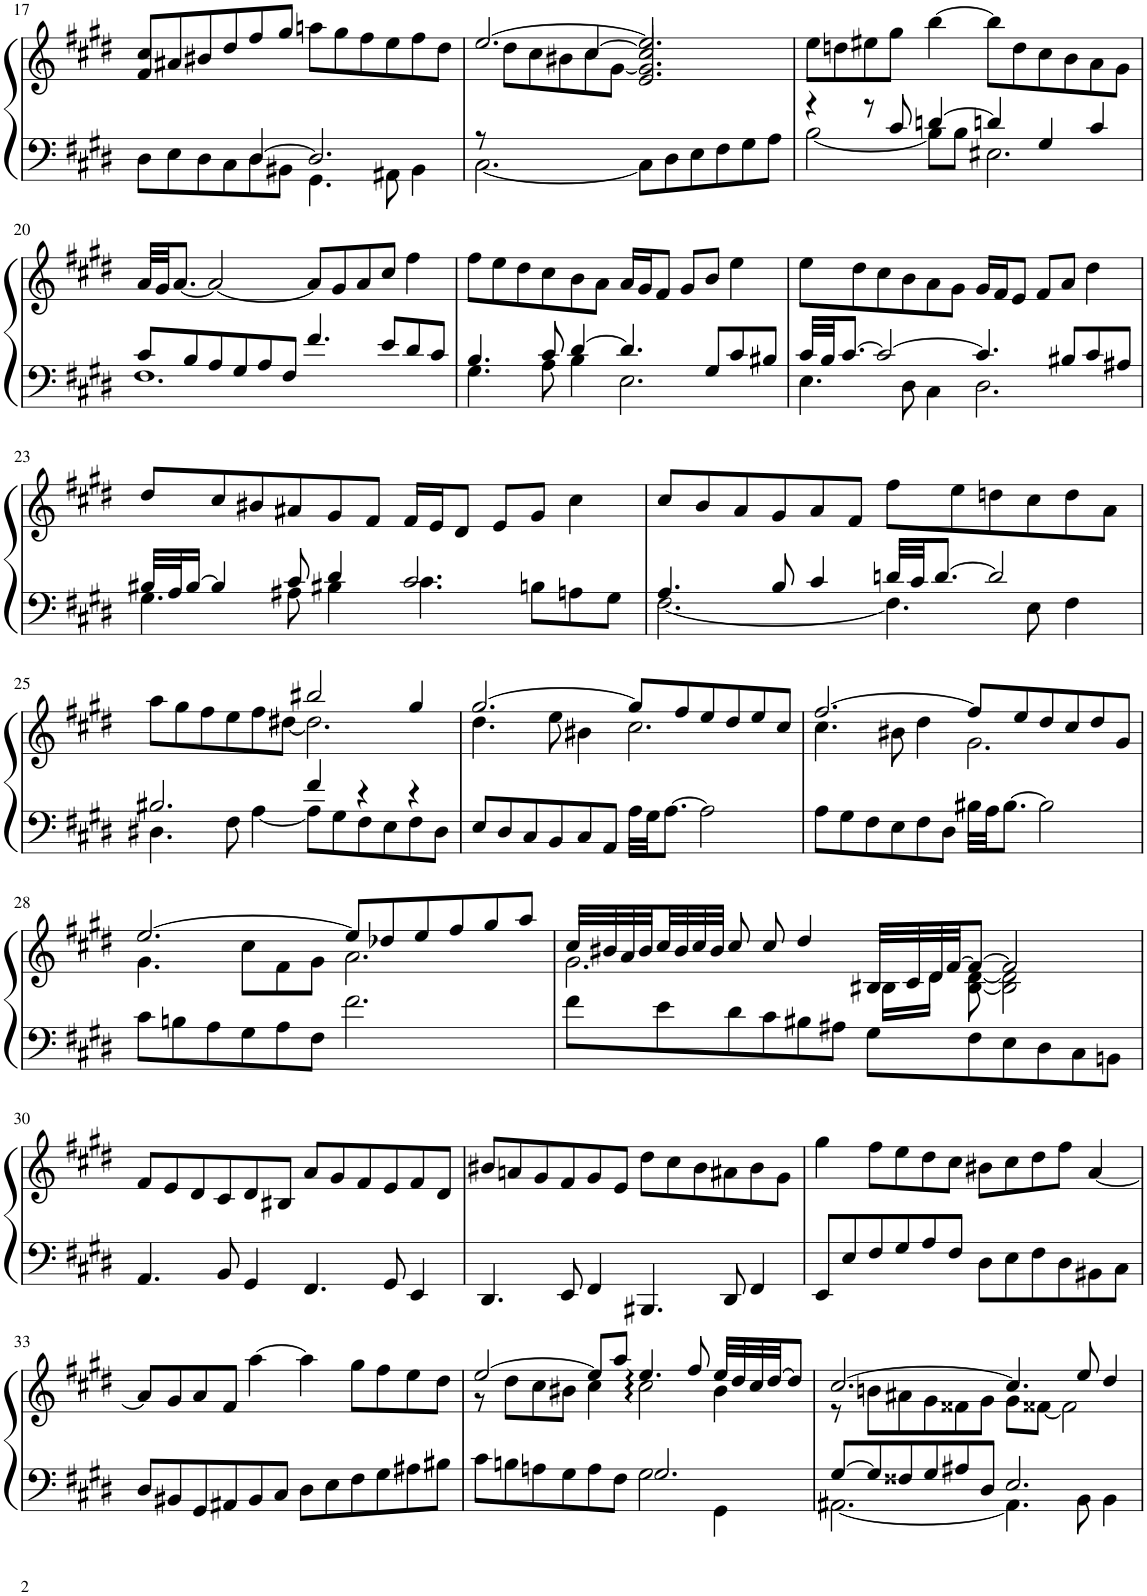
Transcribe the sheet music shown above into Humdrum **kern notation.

**kern	**kern
*part1	*part1
*staff2	*staff1
*I"Harp	*
*I'Hp	*
!!LO:PB:g=z
*clefF4	*clefG2
*k[f#c#g#d#]	*k[f#c#g#d#]
*M6/4	*M6/4
=17	=17
*^	*^
4ryy	8D#\L	8cc#/L	4f#/
.	8E\	8a#X/	.
4ryy	8D#\	8b#X/	1ryy
.	8C#\	8dd#/	.
[4D#/	8D#\	8ff#/	.
.	8BB#X\J	8gg#/J	.
2.D#/]	4.GG#\	8aan\L	.
.	.	8gg#\	.
.	.	8ff#\	.
.	8AA#X\	8ee\	.
.	4BB#\	8ff#\	4ryy
.	.	8dd#\J	.
=18	=18	=18	=18
*	*	*	*^
8r	[2.C#\	[2.ee/	2ryy	8ryy
1ryy	.	.	.	8dd#\L
.	.	.	.	8cc#\
.	.	.	.	8b#X\
.	.	.	[4cc#/	8cc#\
.	.	.	.	[8g#\J
.	8C#\L]	2.ee/]	2cc#/]	2.e/ 2.g#/]
.	8D#\	.	.	.
.	8E\	.	.	.
4.ryy	8F#\	.	.	.
.	8G#\	.	4ryy	.
.	8A\J	.	.	.
*	*	*v	*v	*v
=19	=19	=19
4r	[2B\	8ee\L
.	.	8ddn\
8r	.	8ee#X\
8c#/	.	8gg#\J
[4dn/	8B\L]	[4bb\
.	8B\J	.
4dn/]	2.E#X\	8bb\L]
.	.	8dd\
4G#/	.	8cc#\
.	.	8b\
4c#/	.	8a\
.	.	8g#\J
!!LO:LB:g=z
=20	=20	=20
8c#/L	1.F#	32a/LLL
.	.	32g#/JJ
.	.	[8.a/J
8B/	.	.
8A/	.	2a/_
8G#/	.	.
8A/	.	.
8F#/J	.	.
4.f#/	.	8a/L]
.	.	8g#/
.	.	8a/
8e/L	.	8cc#/J
8d#/	.	4ff#\
8c#/J	.	.
=21	=21	=21
4.B/	4.G#\	8ff#\L
.	.	8ee\
.	.	8dd#\
8c#/	8A\	8cc#\
[4d#/	4B\	8b\
.	.	8a\J
4.d#/]	2.E\	16a/LL
.	.	16g#/J
.	.	8f#/J
.	.	8g#/L
8G#/L	.	8b/J
8c#/	.	4ee\
8B#X/J	.	.
=22	=22	=22
32c#/LLL	4.E\	8ee\L
32B/JJ	.	.
[8.c#/J	.	.
.	.	8dd#\
2c#/_	.	8cc#\
.	8D#\	8b\
.	4C#\	8a\
.	.	8g#\J
4.c#/]	2.D#\	16g#/LL
.	.	16f#/J
.	.	8e/J
.	.	8f#/L
8B#X/L	.	8a/J
8c#/	.	4dd#\
8A#X/J	.	.
!!LO:LB:g=z
=23	=23	=23
32B#X/LLL	4.G#\	8dd#/L
32A/J	.	.
[16B#/JJ	.	.
4B#/]	.	8cc#/
.	.	8b#X/
8c#/	8A#X\	8a#X/
4d#/	4B#X\	8g#/
.	.	8f#/J
2.c#/	4.c#\	16f#/LL
.	.	16e/J
.	.	8d#/J
.	.	8e/L
.	8Bn\L	8g#/J
.	8An\	4cc#\
.	8G#\J	.
=24	=24	=24
4.A/	[2.F#\	8cc#/L
.	.	8b/
.	.	8a/
8B/	.	8g#/
4c#/	.	8a/
.	.	8f#/J
32dn/LLL	4.F#\]	8ff#\L
32c#/JJ	.	.
[8.d/J	.	.
.	.	8ee\
2d/]	.	8ddn\
.	8E\	8cc#\
.	4F#\	8dd\
.	.	8a\J
!!LO:LB:g=z
=25	=25	=25
*	*	*^
2.B#X/	4.D#X\	2.ryy	8aa\L
.	.	.	8gg#\
.	.	.	8ff#\
.	8F#\	.	8ee\
.	[4A\	.	8ff#\
.	.	.	[8dd#X\J
4f#/	8A\L]	2bb#X/	2.dd#\]
.	8G#\	.	.
4r	8F#\	.	.
.	8E\	.	.
4r	8F#\	4gg#/	.
.	8D#\J	.	.
*v	*v	*	*
=26	=26	=26
8E/L	[2.gg#/	4.dd#\
8D#/	.	.
8C#/	.	.
8BB/	.	8ee\
8C#/	.	4b#X\
8AA/J	.	.
32A\LLL	8gg#/L]	2.cc#\
32G#\JJ	.	.
[8.A\J	.	.
.	8ff#/	.
2A\]	8ee/	.
.	8dd#/	.
.	8ee/	.
.	8cc#/J	.
=27	=27	=27
8A\L	[2.ff#/	4.cc#\
8G#\	.	.
8F#\	.	.
8E\	.	8b#X\
8F#\	.	4dd#\
8D#\J	.	.
32B#X\LLL	8ff#/L]	2.g#\
32A\JJ	.	.
[8.B#\J	.	.
.	8ee/	.
2B#\]	8dd#/	.
.	8cc#/	.
.	8dd#/	.
.	8g#/J	.
!!LO:LB:g=z	!!
=28	=28	=28
8c#\L	[2.ee/	4.g#\
8Bn\	.	.
8A\	.	.
8G#\	.	8cc#\L
8A\	.	8f#\
8F#\J	.	8g#\J
2.f#\	8ee/L]	2.a\
.	8dd-X/	.
.	8ee/	.
.	8ff#/	.
.	8gg#/	.
.	8aa/J	.
=29	=29	=29
8f#\L	32cc#/LLL	2.g#\
.	32b#X/	.
.	32a/	.
.	32b#/	.
8e\	32cc#/	.
.	32b#/	.
.	32cc#/	.
.	32b#/JJJ	.
8d#\	8cc#/	.
8c#\	8cc#/	.
8B#X\	4dd#/	.
8A#X\J	.	.
8G#\L	32B/LLL	16B#X\LL
.	32c#/	.
.	32d#/	16d#\JJ
.	[32f#/JJ	.
8F#\	8f#/J_	[8B#\ [8d#\
8E\	2f#/]	2B#\] 2d#\]
8D#\	.	.
8C#\	.	.
8BBn\J	.	.
*	*v	*v
!!LO:LB:g=z
=30	=30
4.AA/	8f#/L
.	8e/
.	8d#/
8BB/	8c#/
4GG#/	8d#/
.	8B#X/J
4.FF#/	8a/L
.	8g#/
.	8f#/
8GG#/	8e/
4EE/	8f#/
.	8d#/J
=31	=31
4.DD#/	8b#X/L
.	8an/
.	8g#/
8EE/	8f#/
4FF#/	8g#/
.	8e/J
4.BBB#X/	8dd#\L
.	8cc#\
.	8b#\
8DD#/	8a#X\
4FF#/	8b#\
.	8g#\J
=32	=32
8EE/L	4gg#\
8E/	.
8F#/	8ff#\L
8G#/	8ee\
8A/	8dd#\
8F#/J	8cc#\J
8D#\L	8b#X\L
8E\	8cc#\
8F#\	8dd#\
8D#\	8ff#\J
8BB#X\	[4a/
8C#\J	.
!!LO:LB:g=z
=33	=33
8D#/L	8a/L]
8BB#X/	8g#/
8GG#/	8a/
8AA#X/	8f#/J
8BB#/	[4aa\
8C#/J	.
8D#\L	4aa\]
8E\	.
8F#\	8gg#\L
8G#\	8ff#\
8A#X\	8ee\
8B#X\J	8dd#\J
=34	=34
*^	*^
8c#\L	2.ryy	[2ee/	8r
8Bn\	.	.	8dd#\L
8An\	.	.	8cc#\
8G#\	.	.	8b#X\J
8A\	.	8ee/L]	4cc#\
8F#\J	.	8aa/J	.
2.G#/	2G#\	4.ee/	2cc#\
.	.	8ff#/	.
.	4GG#\	32ee/LLL	4b#\
.	.	32dd#/	.
.	.	32cc#/	.
.	.	[32dd#/JJ	.
.	.	8dd#/J]	.
=35	=35	=35	=35
[8G#/L	[2.AA#X\	[2.cc#/	8r
8G#/]	.	.	8bn\L
8F##X/	.	.	8a#X\
8G#/	.	.	8g#\
8A#X/	.	.	8f##X\
8D#/J	.	.	8g#\J
2.E/	4.AA#\]	4.cc#/]	8g#\L
.	.	.	[8f##X\J
.	.	.	2f##\]
.	8BB\	8ee/	.
.	4BB\	4dd#/	.
*v	*v	*	*
*	*v	*v
=	=
*-	*-
